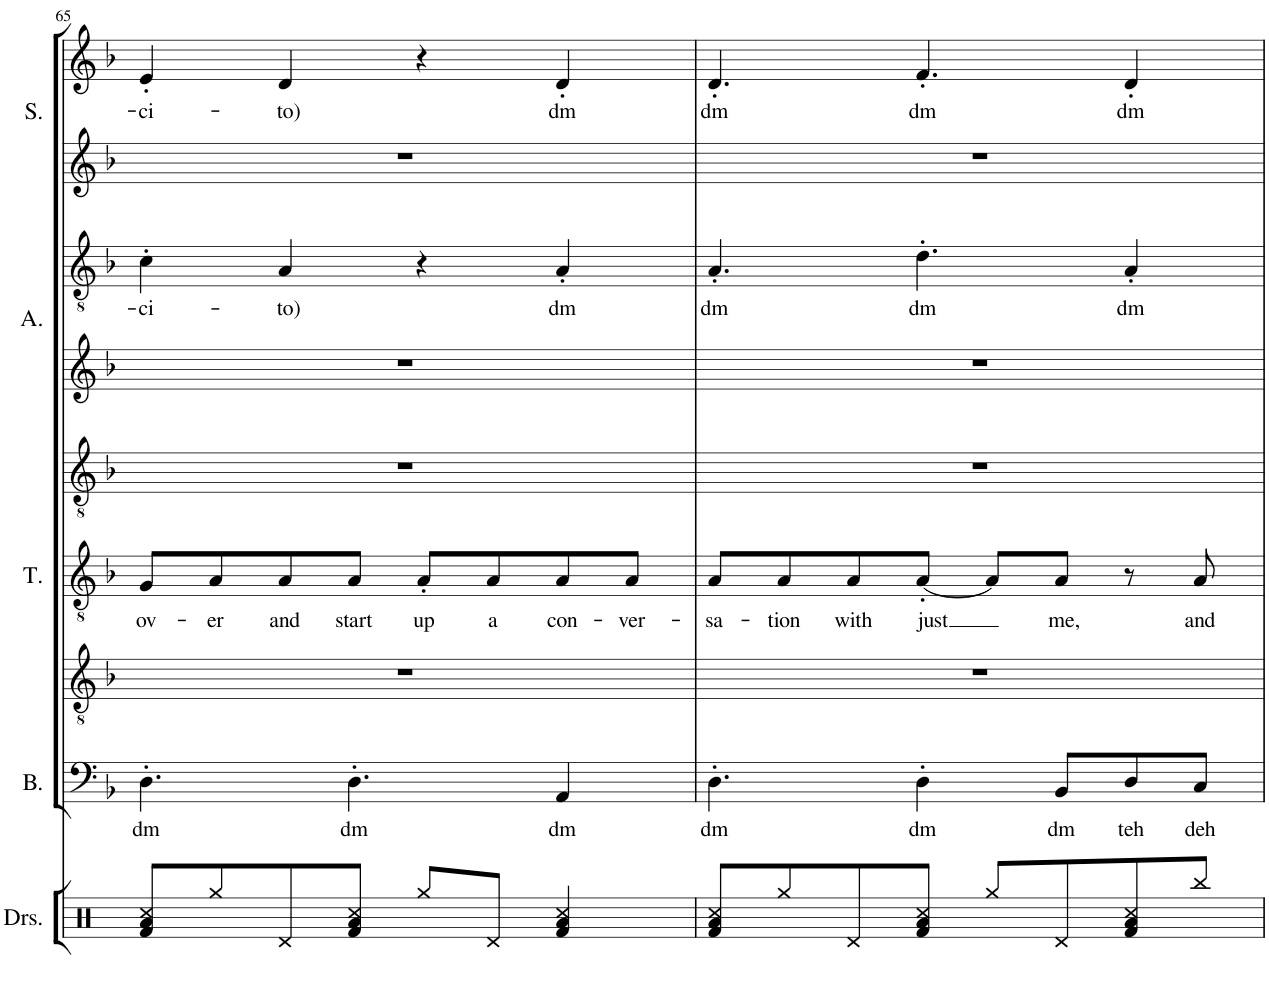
**kern	**text	**kern	**text	**kern	**text	**kern	**text
*part4	*part4	*part3	*part3	*part2	*part2	*part1	*part1
*staff4	*staff4	*staff3	*staff3	*staff2	*staff2	*staff1	*staff1
*I"Bass (Matt Sallee)	*	*I"Tenor (Scott Hoying)	*	*I"Alto (Mitch Grassi)	*	*I"Soprano (Kirstin Maldonado)	*
*I'B.	*	*I'T.	*	*I'A.	*	*I'S.	*
!!LO:PB:g=z
*clefF4	*	*clefGv2	*	*clefGv2	*	*clefG2	*
*k[b-]	*	*k[b-]	*	*k[b-]	*	*k[b-]	*
*M4/4	*	*M4/4	*	*M4/4	*	*M4/4	*
=65	=65	=65	=65	=65	=65	=65	=65
!	!LO:LY:b	!	!LO:LY:b	!	!LO:LY:b	!	!LO:LY:b
4.D'\	dm	8G/L	ov-	4c'\	-ci-	4e'/	-ci-
!	!	!	!LO:LY:b	!	!	!	!
.	.	8A/	-er	.	.	.	.
!	!	!	!LO:LY:b	!	!LO:LY:b	!	!LO:LY:b
.	.	8A/	and	4A/	-to)	4d/	-to)
!	!LO:LY:b	!	!LO:LY:b	!	!	!	!
4.D'\	dm	8A/J	start	.	.	.	.
!	!	!	!LO:LY:b	!	!	!	!
.	.	8A'/L	up	4r	.	4r	.
!	!	!	!LO:LY:b	!	!	!	!
.	.	8A/	a	.	.	.	.
!	!LO:LY:b	!	!LO:LY:b	!	!LO:LY:b	!	!LO:LY:b
4AA/	dm	8A/	con-	4A'/	dm	4d'/	dm
!	!	!	!LO:LY:b	!	!	!	!
.	.	8A/J	-ver-	.	.	.	.
=66	=66	=66	=66	=66	=66	=66	=66
!	!LO:LY:b	!	!LO:LY:b	!	!LO:LY:b	!	!LO:LY:b
4.D'\	dm	8A/L	-sa-	4.A'/	dm	4.d'/	dm
!	!	!	!LO:LY:b	!	!	!	!
.	.	8A/	-tion	.	.	.	.
!	!	!	!LO:LY:b	!	!	!	!
.	.	8A/	with	.	.	.	.
!	!LO:LY:b	!	!LO:LY:b	!	!LO:LY:b	!	!LO:LY:b
4D'\	dm	[8A'/J	just	4.d'\	dm	4.f'/	dm
.	.	8A'/L]	.	.	.	.	.
!	!LO:LY:b	!	!LO:LY:b	!	!	!	!
8BB-/L	dm	8A/J	me,	.	.	.	.
!	!LO:LY:b	!	!	!	!LO:LY:b	!	!LO:LY:b
8D/	teh	8r	.	4A'/	dm	4d'/	dm
!	!LO:LY:b	!	!LO:LY:b	!	!	!	!
8C/J	deh	8A/	and	.	.	.	.
=	=	=	=	=	=	=	=
*-	*-	*-	*-	*-	*-	*-	*-
